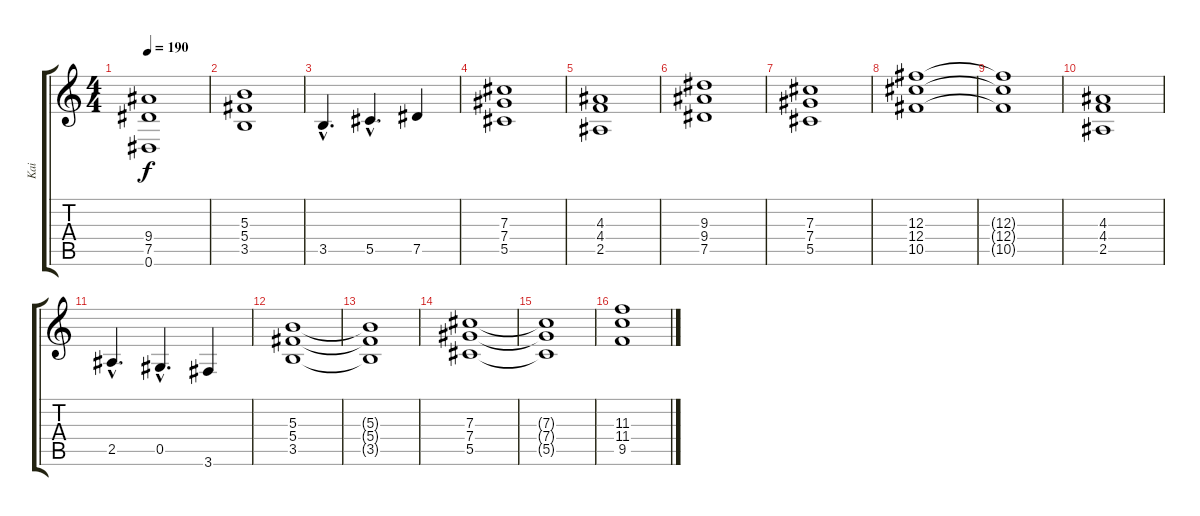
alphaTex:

\track ("Kai" "Kai") {instrument distortionguitar}
\staff {score tabs}
\tuning (Eb4 Bb3 Gb3 Db3 Ab2 Eb2) {hide}
\ts (4 4)
\tempo 190
\clef g2
\ks c
(9.4{t} 7.5{t} 0.6{t}).1{dy f} |
(5.3 5.4 3.5).1 |
3.5{hac}.4{d} 5.5{hac}.4{d} 7.5.4 |
(7.3 7.4 5.5).1 |
(4.3 4.4 2.5).1 |
(9.3 9.4 7.5).1 |
(7.3 7.4 5.5).1 |
(12.3 12.4 10.5).1 |
(12.3{t} 12.4{t} 10.5{t}).1 |
(4.3 4.4 2.5).1 |
2.5{hac}.4{d} 0.5{hac}.4{d} 3.6.4 |
(5.3 5.4 3.5).1 |
(5.3{t} 5.4{t} 3.5{t}).1 |
(7.3 7.4 5.5).1 |
(7.3{t} 7.4{t} 5.5{t}).1 |
(11.3 11.4 9.5).1
